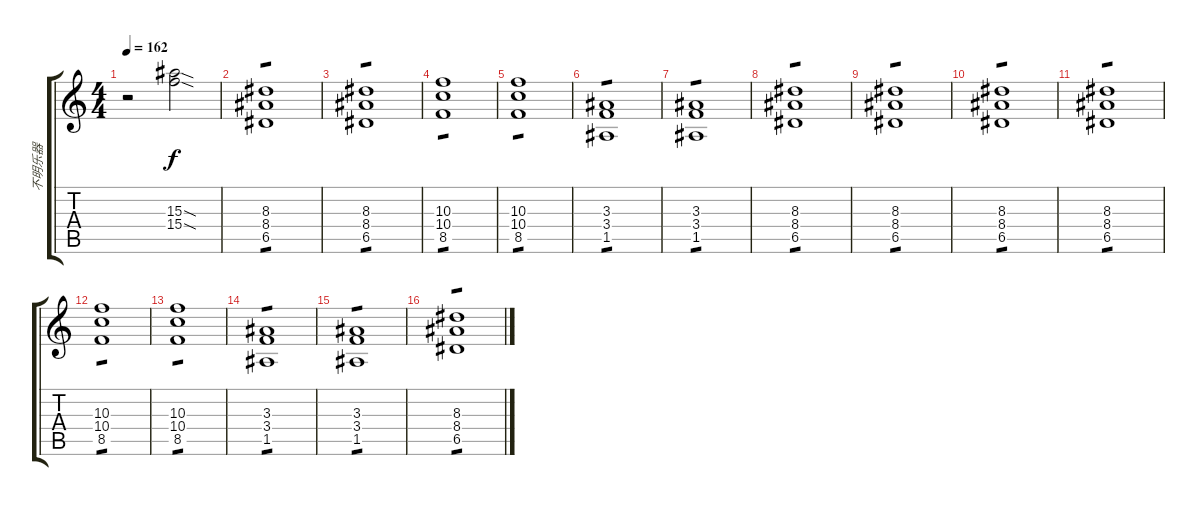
\track ("不明乐器" "不明乐器") {instrument overdrivenguitar}
\staff {score tabs}
\tuning (E4 B3 G3 D3 A2 E2) {hide}
\ts (4 4)
\tempo 162
\clef g2
\ks c
r.2{dy f} (15.3{sod} 15.4{sod}).2 |
(8.3 8.4 6.5).1{tp 1} |
(8.3 8.4 6.5).1{tp 1} |
(10.3 10.4 8.5).1{tp 1} |
(10.3 10.4 8.5).1{tp 1} |
(3.3 3.4 1.5).1{tp 1} |
(3.3 3.4 1.5).1{tp 1} |
(8.3 8.4 6.5).1{tp 1} |
(8.3 8.4 6.5).1{tp 1} |
(8.3 8.4 6.5).1{tp 1} |
(8.3 8.4 6.5).1{tp 1} |
(10.3 10.4 8.5).1{tp 1} |
(10.3 10.4 8.5).1{tp 1} |
(3.3 3.4 1.5).1{tp 1} |
(3.3 3.4 1.5).1{tp 1} |
(8.3 8.4 6.5).1{tp 1}
